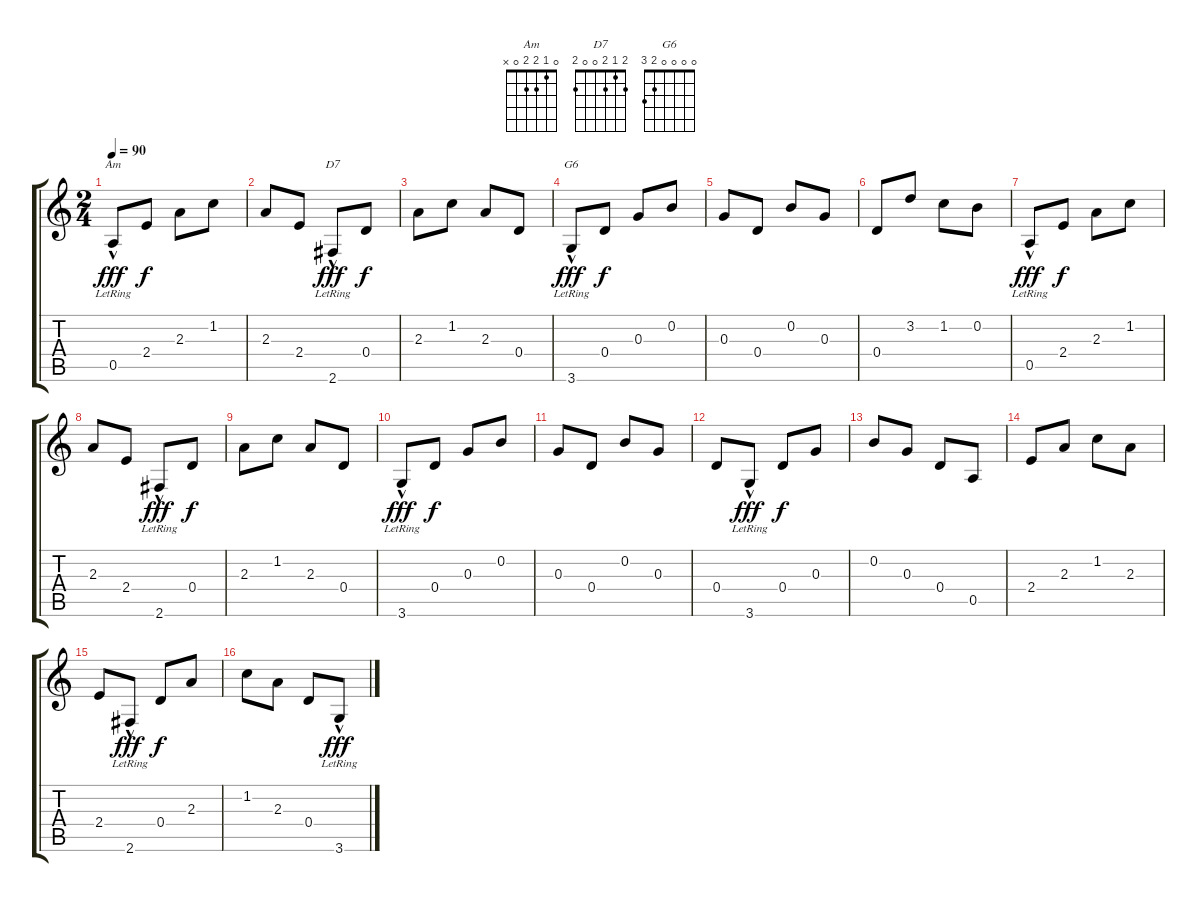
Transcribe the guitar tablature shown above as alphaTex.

\track "" {instrument acousticguitarsteel}
\staff {score tabs}
\tuning (E4 B3 G3 D3 A2 E2) {hide}
\chord ("Am" 0 1 2 2 0 x)
\chord ("D7" 2 1 2 0 0 2)
\chord ("G6" 0 0 0 0 2 3)
\ts (2 4)
\tempo 90
\clef g2
\ks c
0.5{hac lr}.8{ch "Am" dy fff} 2.4.8{dy f} 2.3.8 1.2.8 |
2.3.8 2.4.8 2.6{hac lr}.8{ch "D7" dy fff} 0.4.8{dy f} |
2.3.8 1.2.8 2.3.8 0.4.8 |
3.6{hac lr}.8{ch "G6" dy fff} 0.4.8{dy f} 0.3.8 0.2.8 |
0.3.8 0.4.8 0.2.8 0.3.8 |
0.4.8 3.2.8 1.2.8 0.2.8 |
0.5{hac lr}.8{dy fff} 2.4.8{dy f} 2.3.8 1.2.8 |
2.3.8 2.4.8 2.6{hac lr}.8{dy fff} 0.4.8{dy f} |
2.3.8 1.2.8 2.3.8 0.4.8 |
3.6{hac lr}.8{dy fff} 0.4.8{dy f} 0.3.8 0.2.8 |
0.3.8 0.4.8 0.2.8 0.3.8 |
0.4.8 3.6{hac lr}.8{dy fff} 0.4.8{dy f} 0.3.8 |
0.2.8 0.3.8 0.4.8 0.5.8 |
2.4.8 2.3.8 1.2.8 2.3.8 |
2.4.8 2.6{hac lr}.8{dy fff} 0.4.8{dy f} 2.3.8 |
1.2.8 2.3.8 0.4.8 3.6{hac lr}.8{dy fff}
